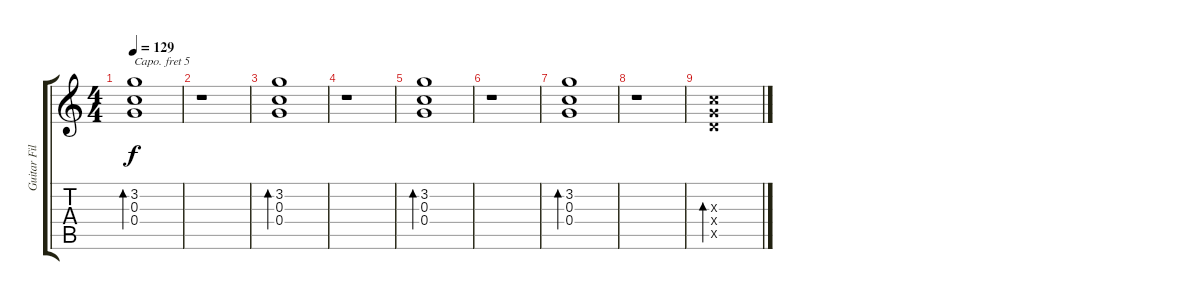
\track ("Guitar Fill" "Guitar Fil") {instrument acousticguitarsteel}
\staff {score tabs}
\capo 5
\tuning (E4 B3 G3 D3 A2 E2) {hide}
\ts (4 4)
\tempo 129
\clef g2
\ks c
(3.2 0.3 0.4).1{bd 240 dy f} |
r.1 |
(3.2 0.3 0.4).1{bd 240} |
r.1 |
(3.2 0.3 0.4).1{bd 240} |
r.1 |
(3.2 0.3 0.4).1{bd 240} |
r.1 |
(0.3{x} 0.4{x} 0.5{x}).1{bd 240}
